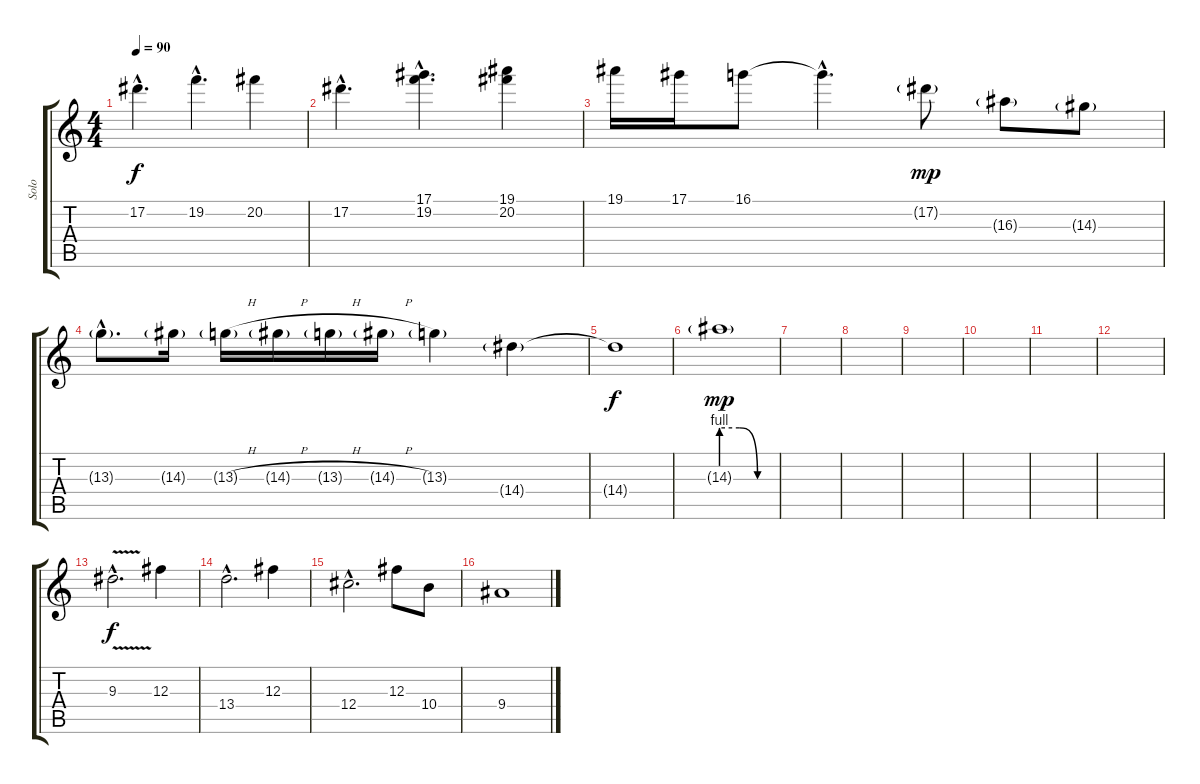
\track ("Solo" "Solo") {instrument overdrivenguitar}
\staff {score tabs}
\tuning (Eb4 Bb3 Gb3 Db3 Ab2 Eb2) {hide}
\ts (4 4)
\tempo 90
\clef g2
\ks c
17.2{hac}.4{d dy f} 19.2{hac}.4{d} 20.2.4 |
17.2{hac}.4{d} (17.1{hac} 19.2{hac}).4{d} (19.1 20.2).4 |
19.1.16 17.1.16 16.1.8 16.1{hac t}.4{d} 17.2{g}.8{dy mp} 16.3{g}.8 14.3{g}.8 |
13.3{g hac}.8{d} 14.3{g}.16 13.3{h g}.16 14.3{h g}.16 13.3{h g}.16 14.3{h g}.16 13.3{g}.4 14.4{g}.4 |
14.4{t}.1{dy f} |
14.3{be (custom 0 4 20 4 40 0 60 0) g}.1{dy mp volume 12} |
|
|
|
|
|
|
9.3{v hac}.2{d dy f} 12.3.4 |
13.4{hac}.2{d} 12.3.4 |
12.4{hac}.2{d} 12.3.8 10.4.8 |
9.4.1
